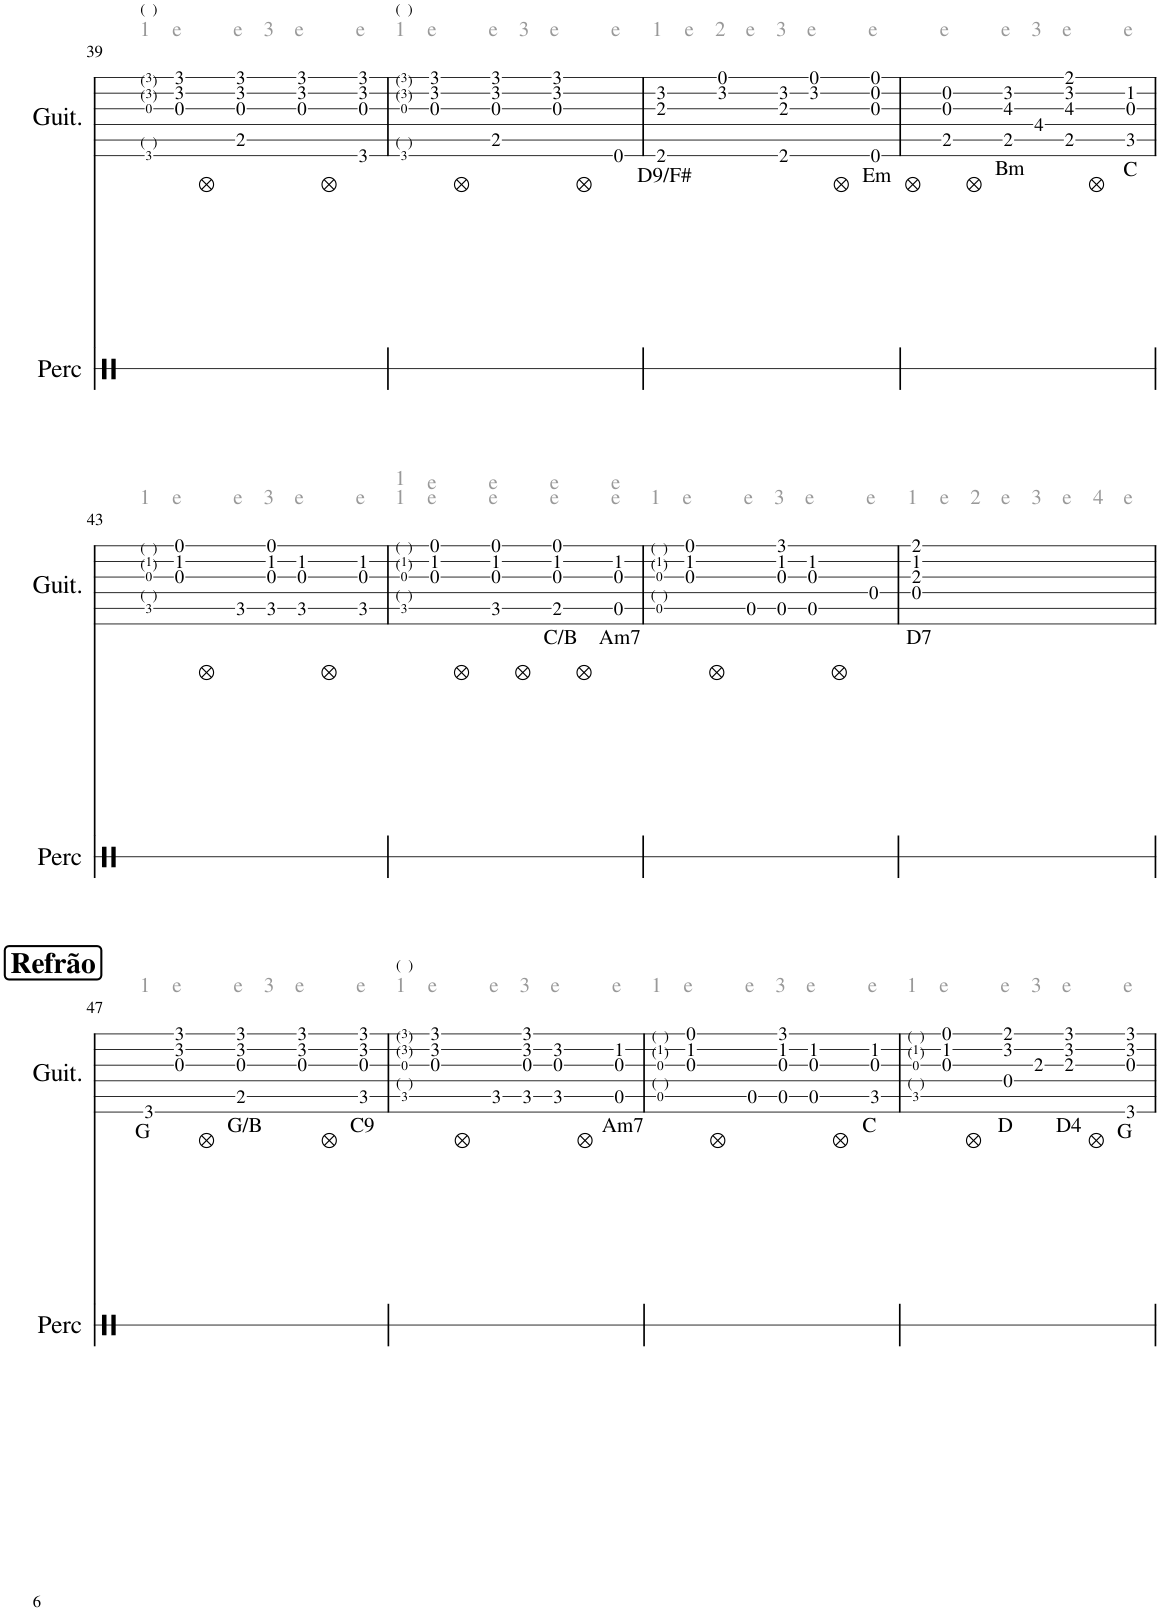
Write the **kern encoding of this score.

**kern	**text	**text	**kern
*part2	*part2	*part2	*part1
*staff2	*staff2	*staff2	*staff1
*I"Percussion	*	*	*I"Acoustic Guitar
*I'Perc	*	*	*I'Guit.
!!LO:PB:g=z
*clefX	*	*	*
*k[]	*	*	*k[]
*M4/4	*	*	*M4/4
=39	=39	=39	=39
*	*	*	*^
!	!	!	!LO:TX:a:color=#999999:t=1	!
!	!	!	!LO:TX:a:t=(  )	!
!	!	!	!LO:TX:a:t=(  )	!
!	!	!	!LO:TX:a:t=(  )	!
!	!	!	!LO:TX:a:t=(  )	!
8RfL	.	.	8F#!]\ 8c#!]\ 8f#!]\L	8FF#!]
!	!	!	!LO:TX:a:color=#999999:t=e	!
8RfJ	.	.	8F#\ 8c#\ 8f#\J	8r
!	!	!LO:LY:a	!	!
8Rf!L	.	⊗	8r	8r
!	!	!	!LO:TX:a:color=#999999:t=e	!
8RfJ	.	.	4F# 4c# 4f#	8AA#
!	!	!	!	!LO:TX:a:color=#999999:t=3
8RfL	.	.	.	8r
!	!	!	!LO:TX:a:color=#999999:t=e	!
8RfJ	.	.	8F# 8c# 8f#	8r
!	!	!LO:LY:a	!	!
8Rf!L	.	⊗	8r	8r
!	!	!	!LO:TX:a:color=#999999:t=e	!
8RfJ	.	.	[8F# [8c# [8f#	[8FF#
=40	=40	=40	=40	=40
!	!	!	!LO:TX:a:color=#999999:t=1	!
!	!	!	!LO:TX:a:t=(  )	!
!	!	!	!LO:TX:a:t=(  )	!
!	!	!	!LO:TX:a:t=(  )	!
!	!	!	!LO:TX:a:t=(  )	!
8RfL	.	.	8F#!]\ 8c#!]\ 8f#!]\L	8FF#!]
!	!	!	!LO:TX:a:color=#999999:t=e	!
8RfJ	.	.	8F#\ 8c#\ 8f#\J	8r
!	!	!LO:LY:a	!	!
8Rf!L	.	⊗	8r	8r
!	!	!	!LO:TX:a:color=#999999:t=e	!
8RfJ	.	.	4F# 4c# 4f#	8AA#
!	!	!	!	!LO:TX:a:color=#999999:t=3
8RfL	.	.	.	8r
!	!	!	!LO:TX:a:color=#999999:t=e	!
8RfJ	.	.	8F# 8c# 8f#	8r
!	!	!LO:LY:a	!	!
8Rf!L	.	⊗	8r	8r
!	!	!	!LO:TX:a:color=#999999:t=e	!
8RfJ	.	.	8r	8EE-
=41	=41	=41	=41	=41
!	!	!	!LO:TX:a:color=#999999:t=1	!
!	!	!	!LO:TX:b:t=D9/F#	!
8RfL	.	.	8G# 8c#	8FF
!	!	!	!LO:TX:a:color=#999999:t=e	!
8RfJ	.	.	8r	8r
!	!	!	!LO:TX:a:color=#999999:t=2	!
8RfL	.	.	8c# 8e-	8r
!	!	!	!LO:TX:a:color=#999999:t=e	!
8RfJ	.	.	8r	8r
!	!	!	!LO:TX:a:color=#999999:t=3	!
8RfL	.	.	8G#\ 8c#\L	8FF
!	!	!	!LO:TX:a:color=#999999:t=e	!
8RfJ	.	.	8c#\ 8e-\J	8r
!	!	!LO:LY:a	!	!
8Rf!L	.	⊗	8r	8r
!	!	!	!LO:TX:a:color=#999999:t=e	!
!	!	!	!LO:TX:b:t=Em	!
8RfJ	.	.	8F# 8B- 8e-	8EE-
=42	=42	=42	=42	=42
!	!	!LO:LY:a	!	!
8Rf!L	.	⊗	8r	8r
!	!	!	!LO:TX:a:color=#999999:t=e	!
8RfJ	.	.	8F# 8B-	8AA#
!	!	!LO:LY:a	!	!
8Rf!L	.	⊗	8r	8r
!	!	!	!LO:TX:a:color=#999999:t=e	!
!	!	!	!LO:TX:b:t=Bm	!
8RfJ	.	.	8A# 8c#	8AA#
!	!	!	!LO:TX:a:color=#999999:t=3	!
8RfL	.	.	8FL	8r
!	!	!	!LO:TX:a:color=#999999:t=e	!
8RfJ	.	.	8A#\ 8c#\ 8f\J	8AA#
!	!	!LO:LY:a	!	!
8Rf!L	.	⊗	8r	8r
!	!	!	!LO:TX:a:color=#999999:t=e	!
!	!	!	!LO:TX:b:t=C	!
8RfJ	.	.	[8F# [8B	[8BB
!!LO:LB:g=z	!!
=43	=43	=43	=43	=43
!	!	!	!LO:TX:a:color=#999999:t=1	!
!	!	!	!LO:TX:a:t=(  )	!
!	!	!	!LO:TX:a:t=(  )	!
!	!	!	!LO:TX:a:t=(  )	!
8RfL	.	.	8F#!]\ 8B!]\L	8BB!]
!	!	!	!LO:TX:a:color=#999999:t=e	!
8RfJ	.	.	8F#\ 8B\ 8e-\J	8r
!	!	!LO:LY:a	!	!
8Rf!L	.	⊗	8r	8r
!	!	!	!LO:TX:a:color=#999999:t=e	!
8RfJ	.	.	8r	8BB
!	!	!	!LO:TX:a:color=#999999:t=3	!
8RfL	.	.	8F#\ 8B\ 8e-\L	8BBL
!	!	!	!LO:TX:a:color=#999999:t=e	!
8RfJ	.	.	8F#\ 8B\J	8BBJ
!	!	!LO:LY:a	!	!
8Rf!L	.	⊗	8r	8r
!	!	!	!LO:TX:a:color=#999999:t=e	!
8RfJ	.	.	[8F# [8B	[8BB
=44	=44	=44	=44	=44
!	!	!	!LO:TX:a:color=#999999:t=1	!
!	!	!	!LO:TX:a:color=#999999:t=1	!
!	!	!	!LO:TX:a:t=(  )	!
!	!	!	!LO:TX:a:t=(  )	!
!	!	!	!LO:TX:a:t=(  )	!
8RfL	.	.	8F#!]\ 8B!]\L	8BB!]
!	!	!	!LO:TX:a:color=#999999:t=e	!
!	!	!	!LO:TX:a:color=#999999:t=e	!
8RfJ	.	.	8G-\ 8B\ 8e-\J	8r
!	!	!LO:LY:a	!	!
8Rf!L	.	⊗	8r	8r
!	!	!	!LO:TX:a:color=#999999:t=e	!
!	!	!	!LO:TX:a:color=#999999:t=e	!
8RfJ	.	.	8G- 8B 8e-	8BB
!	!	!LO:LY:a	!	!
8Rf!L	.	⊗	8r	8r
!	!	!	!LO:TX:a:color=#999999:t=e	!
!	!	!	!LO:TX:a:color=#999999:t=e	!
!	!	!	!LO:TX:b:t=C/B	!
8RfJ	.	.	8AA# 8G- 8B 8e-	8r
!	!	!LO:LY:a	!	!
8Rf!L	.	⊗	8r	8r
!	!	!	!LO:TX:a:color=#999999:t=e	!
!	!	!	!LO:TX:a:color=#999999:t=e	!
!	!	!	!LO:TX:b:t=Am7	!
8RfJ	.	.	[8F# [8B	[8GG#
=45	=45	=45	=45	=45
!	!	!	!LO:TX:a:color=#999999:t=1	!
!	!	!	!LO:TX:a:t=(  )	!
!	!	!	!LO:TX:a:t=(  )	!
!	!	!	!LO:TX:a:t=(  )	!
8RfL	.	.	8F#!]\ 8B!]\L	8GG#!]
!	!	!	!LO:TX:a:color=#999999:t=e	!
8RfJ	.	.	8F#\ 8B\ 8e-\J	8r
!	!	!LO:LY:a	!	!
8Rf!L	.	⊗	8r	8r
!	!	!	!LO:TX:a:color=#999999:t=e	!
8RfJ	.	.	8r	8AA-
!	!	!	!LO:TX:a:color=#999999:t=3	!
8RfL	.	.	8F#\ 8B\ 8f#\L	8AA-L
!	!	!	!LO:TX:a:color=#999999:t=e	!
8RfJ	.	.	8F#\ 8B\J	8AA-J
!	!	!LO:LY:a	!	!
8Rf!L	.	⊗	8r	8r
!	!	!	!LO:TX:a:color=#999999:t=e	!
8RfJ	.	.	8r	8C#
=46	=46	=46	=46	=46
!	!	!	!LO:TX:a:color=#999999:t=1	!
!	!	!	!LO:TX:b:t=D7	!
8RfL	.	.	1D- 1G# 1B 1f	8r
!	!	!	!	!LO:TX:a:color=#999999:t=e
8RfJ	.	.	.	8r
!	!	!	!	!LO:TX:a:color=#999999:t=2
8RfL	.	.	.	8r
!	!	!	!	!LO:TX:a:color=#999999:t=e
8RfJ	.	.	.	8r
!	!	!	!	!LO:TX:a:color=#999999:t=3
8RfL	.	.	.	8r
!	!	!	!	!LO:TX:a:color=#999999:t=e
8RfJ	.	.	.	8r
!	!	!	!	!LO:TX:a:color=#999999:t=4
8RfL	.	.	.	8r
!	!	!	!	!LO:TX:a:color=#999999:t=e
8RfJ	.	.	.	8r
!!LO:LB:g=z	!!
!!LO:REH:place=s1:a:B:cj:fs=14:t=Refrão:qo=0.5	!!
=47	=47	=47	=47	=47
!	!	!	!LO:TX:a:color=#999999:t=1	!
!	!	!	!LO:TX:b:t=G	!
8RfL	.	.	8r	8FF#
!	!	!	!LO:TX:a:color=#999999:t=e	!
8RfJ	.	.	8F# 8c# 8f#	8r
!	!	!LO:LY:a	!	!
8Rf!L	.	⊗	8r	8r
!	!	!	!LO:TX:a:color=#999999:t=e	!
!	!	!	!LO:TX:b:t=G/B	!
8RfJ	.	.	4F# 4c# 4f#	8AA#
!	!	!	!	!LO:TX:a:color=#999999:t=3
8RfL	.	.	.	8r
!	!	!	!LO:TX:a:color=#999999:t=e	!
8RfJ	.	.	8F# 8c# 8f#	8r
!	!	!LO:LY:a	!	!
8Rf!L	.	⊗	8r	8r
!	!	!	!LO:TX:a:color=#999999:t=e	!
!	!	!	!LO:TX:b:t=C9	!
8RfJ	.	.	[8F# [8c# [8f#	[8BB
=48	=48	=48	=48	=48
!	!	!	!LO:TX:a:color=#999999:t=1	!
!	!	!	!LO:TX:a:t=(  )	!
!	!	!	!LO:TX:a:t=(  )	!
!	!	!	!LO:TX:a:t=(  )	!
!	!	!	!LO:TX:a:t=(  )	!
8RfL	.	.	8F#!]\ 8c#!]\ 8f#!]\L	8BB!]
!	!	!	!LO:TX:a:color=#999999:t=e	!
8RfJ	.	.	8F#\ 8c#\ 8f#\J	8r
!	!	!LO:LY:a	!	!
8Rf!L	.	⊗	8r	8r
!	!	!	!LO:TX:a:color=#999999:t=e	!
8RfJ	.	.	8r	8BB
!	!	!	!LO:TX:a:color=#999999:t=3	!
8RfL	.	.	8F#\ 8c#\ 8f#\L	8BBL
!	!	!	!LO:TX:a:color=#999999:t=e	!
8RfJ	.	.	8F#\ 8c#\J	8BBJ
!	!	!LO:LY:a	!	!
8Rf!L	.	⊗	8r	8r
!	!	!	!LO:TX:a:color=#999999:t=e	!
!	!	!	!LO:TX:b:t=Am7	!
8RfJ	.	.	[8F# [8B	[8AA-
=49	=49	=49	=49	=49
!	!	!	!LO:TX:a:color=#999999:t=1	!
!	!	!	!LO:TX:a:t=(  )	!
!	!	!	!LO:TX:a:t=(  )	!
!	!	!	!LO:TX:a:t=(  )	!
8RfL	.	.	8F#!]\ 8B!]\L	8AA-!]
!	!	!	!LO:TX:a:color=#999999:t=e	!
8RfJ	.	.	8F#\ 8B\ 8e-\J	8r
!	!	!LO:LY:a	!	!
8Rf!L	.	⊗	8r	8r
!	!	!	!LO:TX:a:color=#999999:t=e	!
8RfJ	.	.	8r	8AA-
!	!	!	!LO:TX:a:color=#999999:t=3	!
8RfL	.	.	8F#\ 8B\ 8f#\L	8AA-L
!	!	!	!LO:TX:a:color=#999999:t=e	!
8RfJ	.	.	8F#\ 8B\J	8AA-J
!	!	!LO:LY:a	!	!
8Rf!L	.	⊗	8r	8r
!	!	!	!LO:TX:a:color=#999999:t=e	!
!	!	!	!LO:TX:b:t=C	!
8RfJ	.	.	[8F# [8B	[8BB
=50	=50	=50	=50	=50
!	!	!	!LO:TX:a:color=#999999:t=1	!
!	!	!	!LO:TX:a:t=(  )	!
!	!	!	!LO:TX:a:t=(  )	!
!	!	!	!LO:TX:a:t=(  )	!
8RfL	.	.	8F#!]\ 8B!]\L	8BB!]
!	!	!	!LO:TX:a:color=#999999:t=e	!
8RfJ	.	.	8F#\ 8B\ 8e-\J	8r
!	!	!LO:LY:a	!	!
8Rf!L	.	⊗	8r	8r
!	!	!	!LO:TX:a:color=#999999:t=e	!
!	!	!	!LO:TX:b:t=D	!
8RfJ	.	.	8c# 8f	8C#
!	!	!	!LO:TX:a:color=#999999:t=3	!
8RfL	.	.	8G#L	8r
!	!	!	!LO:TX:a:color=#999999:t=e	!
!	!	!	!LO:TX:b:t=D4	!
8RfJ	.	.	8G#\ 8c#\ 8f#\J	8r
!	!	!LO:LY:a	!	!
8Rf!L	.	⊗	8r	8r
!	!	!	!LO:TX:a:color=#999999:t=e	!
!	!	!	!LO:TX:b:t=G	!
8RfJ	.	.	[8F# [8c# [8f#	[8FF#
*	*	*	*v	*v
=	=	=	=
*-	*-	*-	*-
